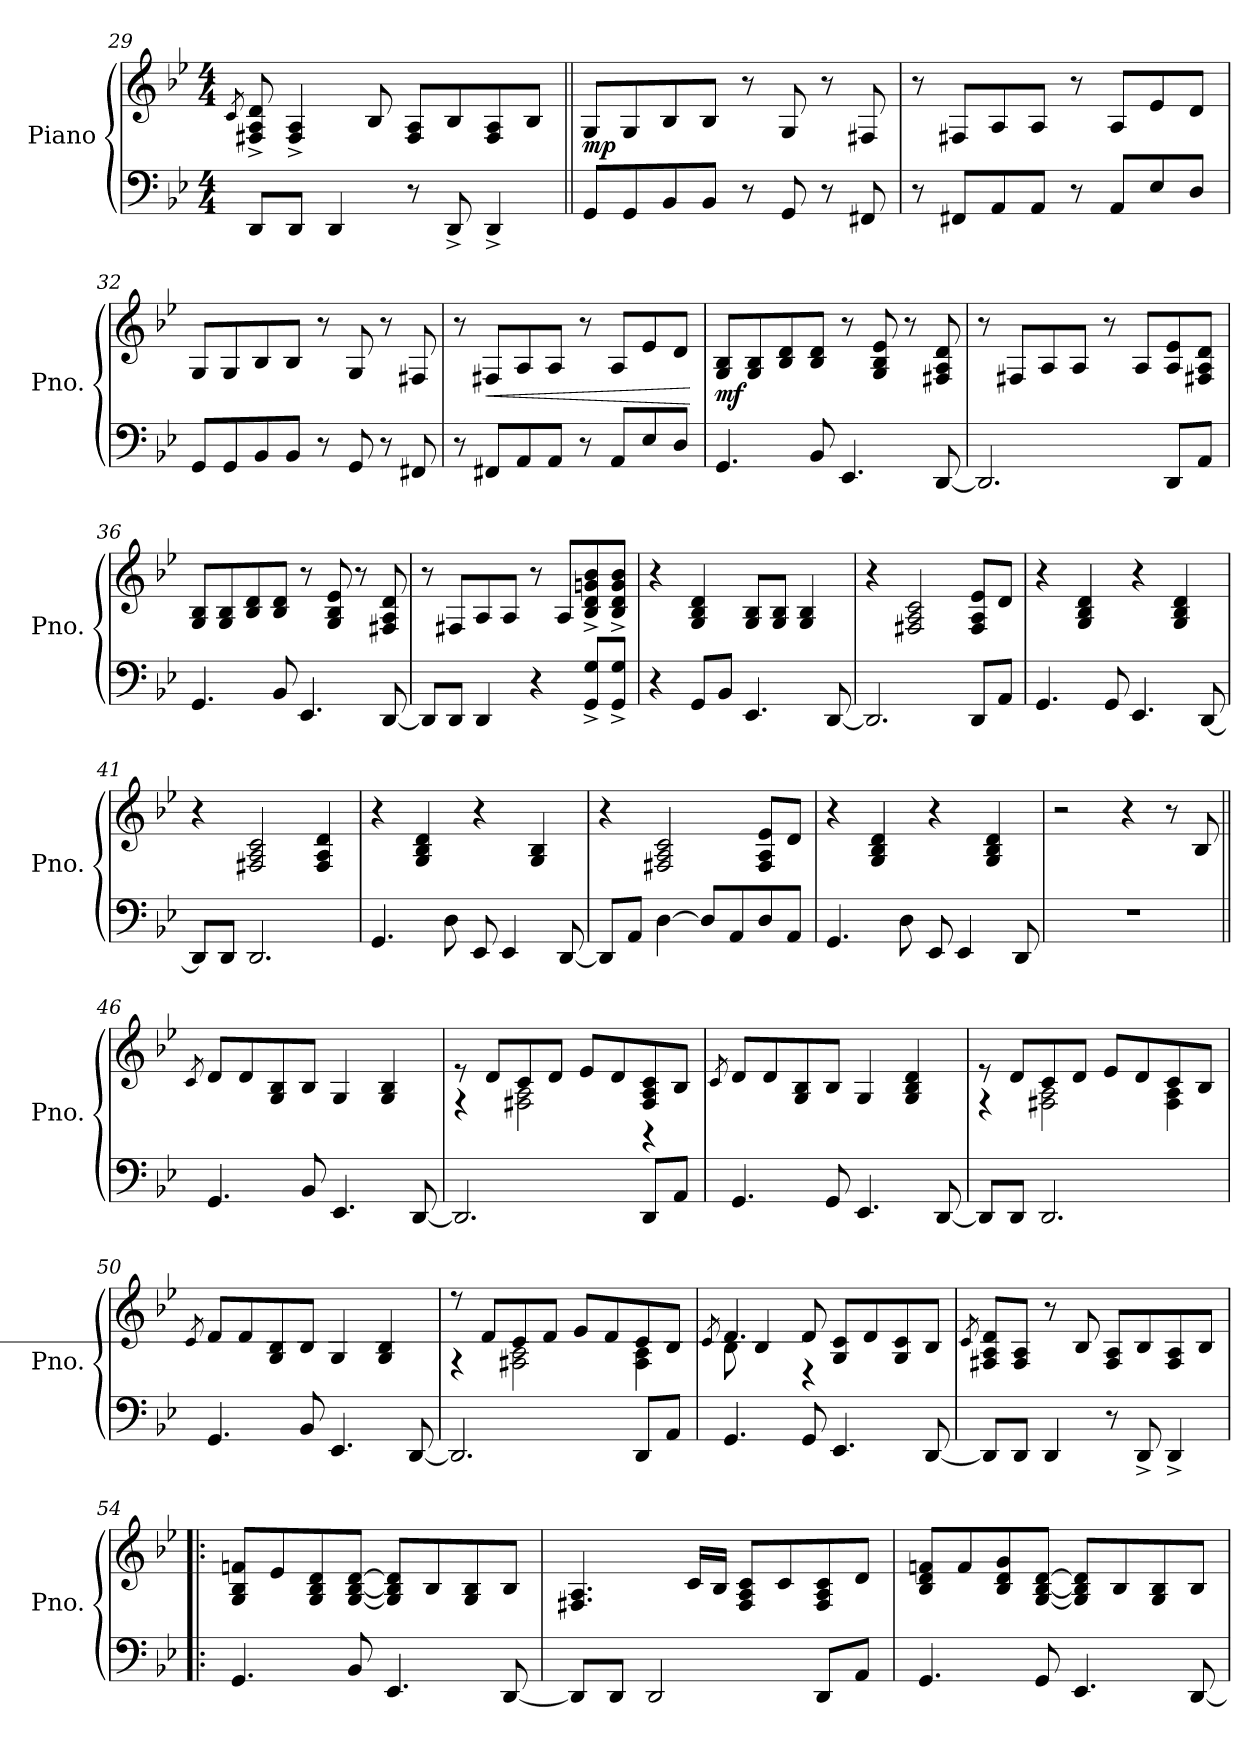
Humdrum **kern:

**kern	**kern	**dynam
*part1	*part1	*part1
*staff2	*staff1	*staff1/2
*I"Piano	*	*
*I'Pno.	*	*
*clefF4	*clefG2	*
*k[b-e-]	*k[b-e-]	*
*M4/4	*M4/4	*
=29	=29	=29
[8qDD/yy	8qc/	.
8DD/L]	8F#X/^ 8A/^ 8d/^	.
8DD/J	4F#/^ 4A/^	.
4DD/	.	.
.	8B-/	.
8r	8F#/ 8A/L	.
8DD^/	8B-/	.
4DD^/	8F#/ 8A/	.
.	8B-/J	.
=30||	=30||	=30||
!	!	!LO:DY:b
8GG/L	8G/L	mp
8GG/	8G/	.
8BB-/	8B-/	.
8BB-/J	8B-/J	.
8r	8r	.
8GG/	8G/	.
8r	8r	.
8FF#X/	8F#X/	.
!!LO:PB:g=z
=31	=31	=31
8r	8r	.
8FF#X/L	8F#X/L	.
8AA/	8A/	.
8AA/J	8A/J	.
8r	8r	.
8AA/L	8A/L	.
8E-/	8e-/	.
8D/J	8d/J	.
=32	=32	=32
8GG/L	8G/L	.
8GG/	8G/	.
8BB-/	8B-/	.
8BB-/J	8B-/J	.
8r	8r	.
8GG/	8G/	.
8r	8r	.
8FF#X/	8F#X/	.
=33	=33	=33
8r	8r	.
!	!	!LO:HP:b
8FF#X/L	8F#X/L	<
8AA/	8A/	.
8AA/J	8A/J	.
8r	8r	.
8AA/L	8A/L	.
8E-/	8e-/	.
8D/J	8d/J	.
.	.	[
!!LO:LB:g=z
=34	=34	=34
!	!	!LO:DY:b
4.GG/	8G/ 8B-/L	mf
.	8G/ 8B-/	.
.	8B-/ 8d/	.
8BB-/	8B-/ 8d/J	.
4.EE-/	8r	.
.	8G/ 8B-/ 8e-/	.
.	8r	.
[8DD/	8F#X/ 8A/ 8d/	.
=35	=35	=35
2.DD/]	8r	.
.	8F#X/L	.
.	8A/	.
.	8A/J	.
.	8r	.
.	8A/L	.
8DD/L	8A/ 8e-/	.
8AA/J	8F#X/ 8A/ 8d/J	.
=36	=36	=36
4.GG/	8G/ 8B-/L	.
.	8G/ 8B-/	.
.	8B-/ 8d/	.
8BB-/	8B-/ 8d/J	.
4.EE-/	8r	.
.	8G/ 8B-/ 8e-/	.
.	8r	.
[8DD/	8F#X/ 8A/ 8d/	.
!!LO:LB:g=z
=37	=37	=37
8DD/L]	8r	.
8DD/J	8F#X/L	.
4DD/	8A/	.
.	8A/J	.
4r	8r	.
.	8A/L	.
8GG/^ 8G/^L	8B-/^ 8d/^ 8gn/^ 8b-/^	.
8GG/^ 8G/^J	8B-/^ 8d/^ 8g/^ 8b-/^J	.
=38	=38	=38
4r	4r	.
8GG/L	4G/ 4B-/ 4d/	.
8BB-/J	.	.
4.EE-/	8G/ 8B-/L	.
.	8G/ 8B-/J	.
.	4G/ 4B-/	.
[8DD/	.	.
=39	=39	=39
2.DD/]	4r	.
.	2F#X/ 2A/ 2c/	.
8DD/L	8F#/ 8A/ 8e-/L	.
8AA/J	8d/J	.
!!LO:LB:g=z
=40	=40	=40
4.GG/	4r	.
.	4G/ 4B-/ 4d/	.
8GG/	.	.
4.EE-/	4r	.
.	4G/ 4B-/ 4d/	.
[8DD/	.	.
=41	=41	=41
8DD/L]	4r	.
8DD/J	.	.
2.DD/	2F#X/ 2A/ 2c/	.
.	4F#/ 4A/ 4d/	.
=42	=42	=42
4.GG/	4r	.
.	4G/ 4B-/ 4d/	.
8D\	.	.
8EE-/	4r	.
4EE-/	.	.
.	4G/ 4B-/	.
[8DD/	.	.
=43	=43	=43
8DD/L]	4r	.
8AA/J	.	.
[4D\	2F#X/ 2A/ 2c/	.
8D/L]	.	.
8AA/	.	.
8D/	8F#/ 8A/ 8e-/L	.
8AA/J	8d/J	.
!!LO:LB:g=z
=44	=44	=44
4.GG/	4r	.
.	4G/ 4B-/ 4d/	.
8D\	.	.
8EE-/	4r	.
4EE-/	.	.
.	4G/ 4B-/ 4d/	.
8DD/	.	.
=45	=45	=45
1r	2r	.
.	4r	.
.	8r	.
.	8B-/	.
=46||	=46||	=46||
.	8qc/	.
4.GG/	8d/L	.
.	8d/	.
.	8G/ 8B-/	.
8BB-/	8B-/J	.
4.EE-/	4G/	.
.	4G/ 4B-/	.
[8DD/	.	.
=47	=47	=47
*	*^	*
2.DD/]	8re	4r	.
.	8d/L	.	.
.	8c/	2F#X\ 2A\	.
.	8d/J	.	.
.	8e-/L	.	.
.	8d/	.	.
8DD/L	8F#/ 8A/ 8c/	4r	.
8AA/J	8B-/J	.	.
*	*v	*v	*
!!LO:PB:g=z
=48	=48	=48
.	8qc/	.
4.GG/	8d/L	.
.	8d/	.
.	8G/ 8B-/	.
8GG/	8B-/J	.
4.EE-/	4G/	.
.	4G/ 4B-/ 4d/	.
[8DD/	.	.
=49	=49	=49
*	*^	*
8DD/L]	8re	4r	.
8DD/J	8d/L	.	.
2.DD/	8c/	2F#X\ 2A\	.
.	8d/J	.	.
.	8e-/L	.	.
.	8d/	.	.
.	8c/	4F#\ 4A\	.
.	8B-/J	.	.
*	*v	*v	*
=50	=50	=50
.	8qc/	.
4.GG/	8d/L	.
.	8d/	.
.	8G/ 8B-/	.
8BB-/	8B-/J	.
4.EE-/	4G/	.
.	4G/ 4B-/	.
[8DD/	.	.
!!LO:LB:g=z
=51	=51	=51
*	*^	*
2.DD/]	8r	4r	.
.	8d/L	.	.
.	8c/	2F#X\ 2A\	.
.	8d/J	.	.
.	8e-/L	.	.
.	8d/	.	.
8DD/L	8c/	4F#\ 4A\	.
8AA/J	8B-/J	.	.
=52	=52	=52	=52
.	8qc/	.	.
4.GG/	8B-\	4.d/	.
.	4B-/	.	.
!	!	!LO:N:vis=2.	!
8GG/	8d/	8%5r	.
4.EE-/	8G/ 8c/L	.	.
.	8d/	.	.
.	8G/ 8c/	.	.
[8DD/	8B-/J	.	.
*	*v	*v	*
=53	=53	=53
.	8qc/	.
8DD/L]	8F#X/ 8A/ 8d/L	.
8DD/J	8F#/ 8A/J	.
4DD/	8r	.
.	8B-/	.
8r	8F#/ 8A/L	.
8DD^/	8B-/	.
4DD^/	8F#/ 8A/	.
.	8B-/J	.
!!LO:LB:g=z
=54!|:	=54!|:	=54!|:
4.GG/	8G/ 8B-/ 8fn/L	.
.	8e-/	.
.	8G/ 8B-/ 8d/	.
8BB-/	[8G/ [8B-/ [8d/J	.
4.EE-/	8G/] 8B-/] 8d/]L	.
.	8B-/	.
.	8G/ 8B-/	.
[8DD/	8B-/J	.
=55	=55	=55
8DD/L]	4.F#X/ 4.A/	.
8DD/J	.	.
2DD/	.	.
.	16c/LL	.
.	16B-/JJ	.
.	8F#/ 8A/ 8c/L	.
.	8c/	.
8DD/L	8F#/ 8A/ 8c/	.
8AA/J	8d/J	.
=56	=56	=56
4.GG/	8B-/ 8d/ 8fn/L	.
.	8f/	.
.	8B-/ 8d/ 8g/	.
8GG/	[8G/ [8B-/ [8d/J	.
4.EE-/	8G/] 8B-/] 8d/]L	.
.	8B-/	.
.	8G/ 8B-/	.
[8DD/	8B-/J	.
=	=	=
*-	*-	*-
